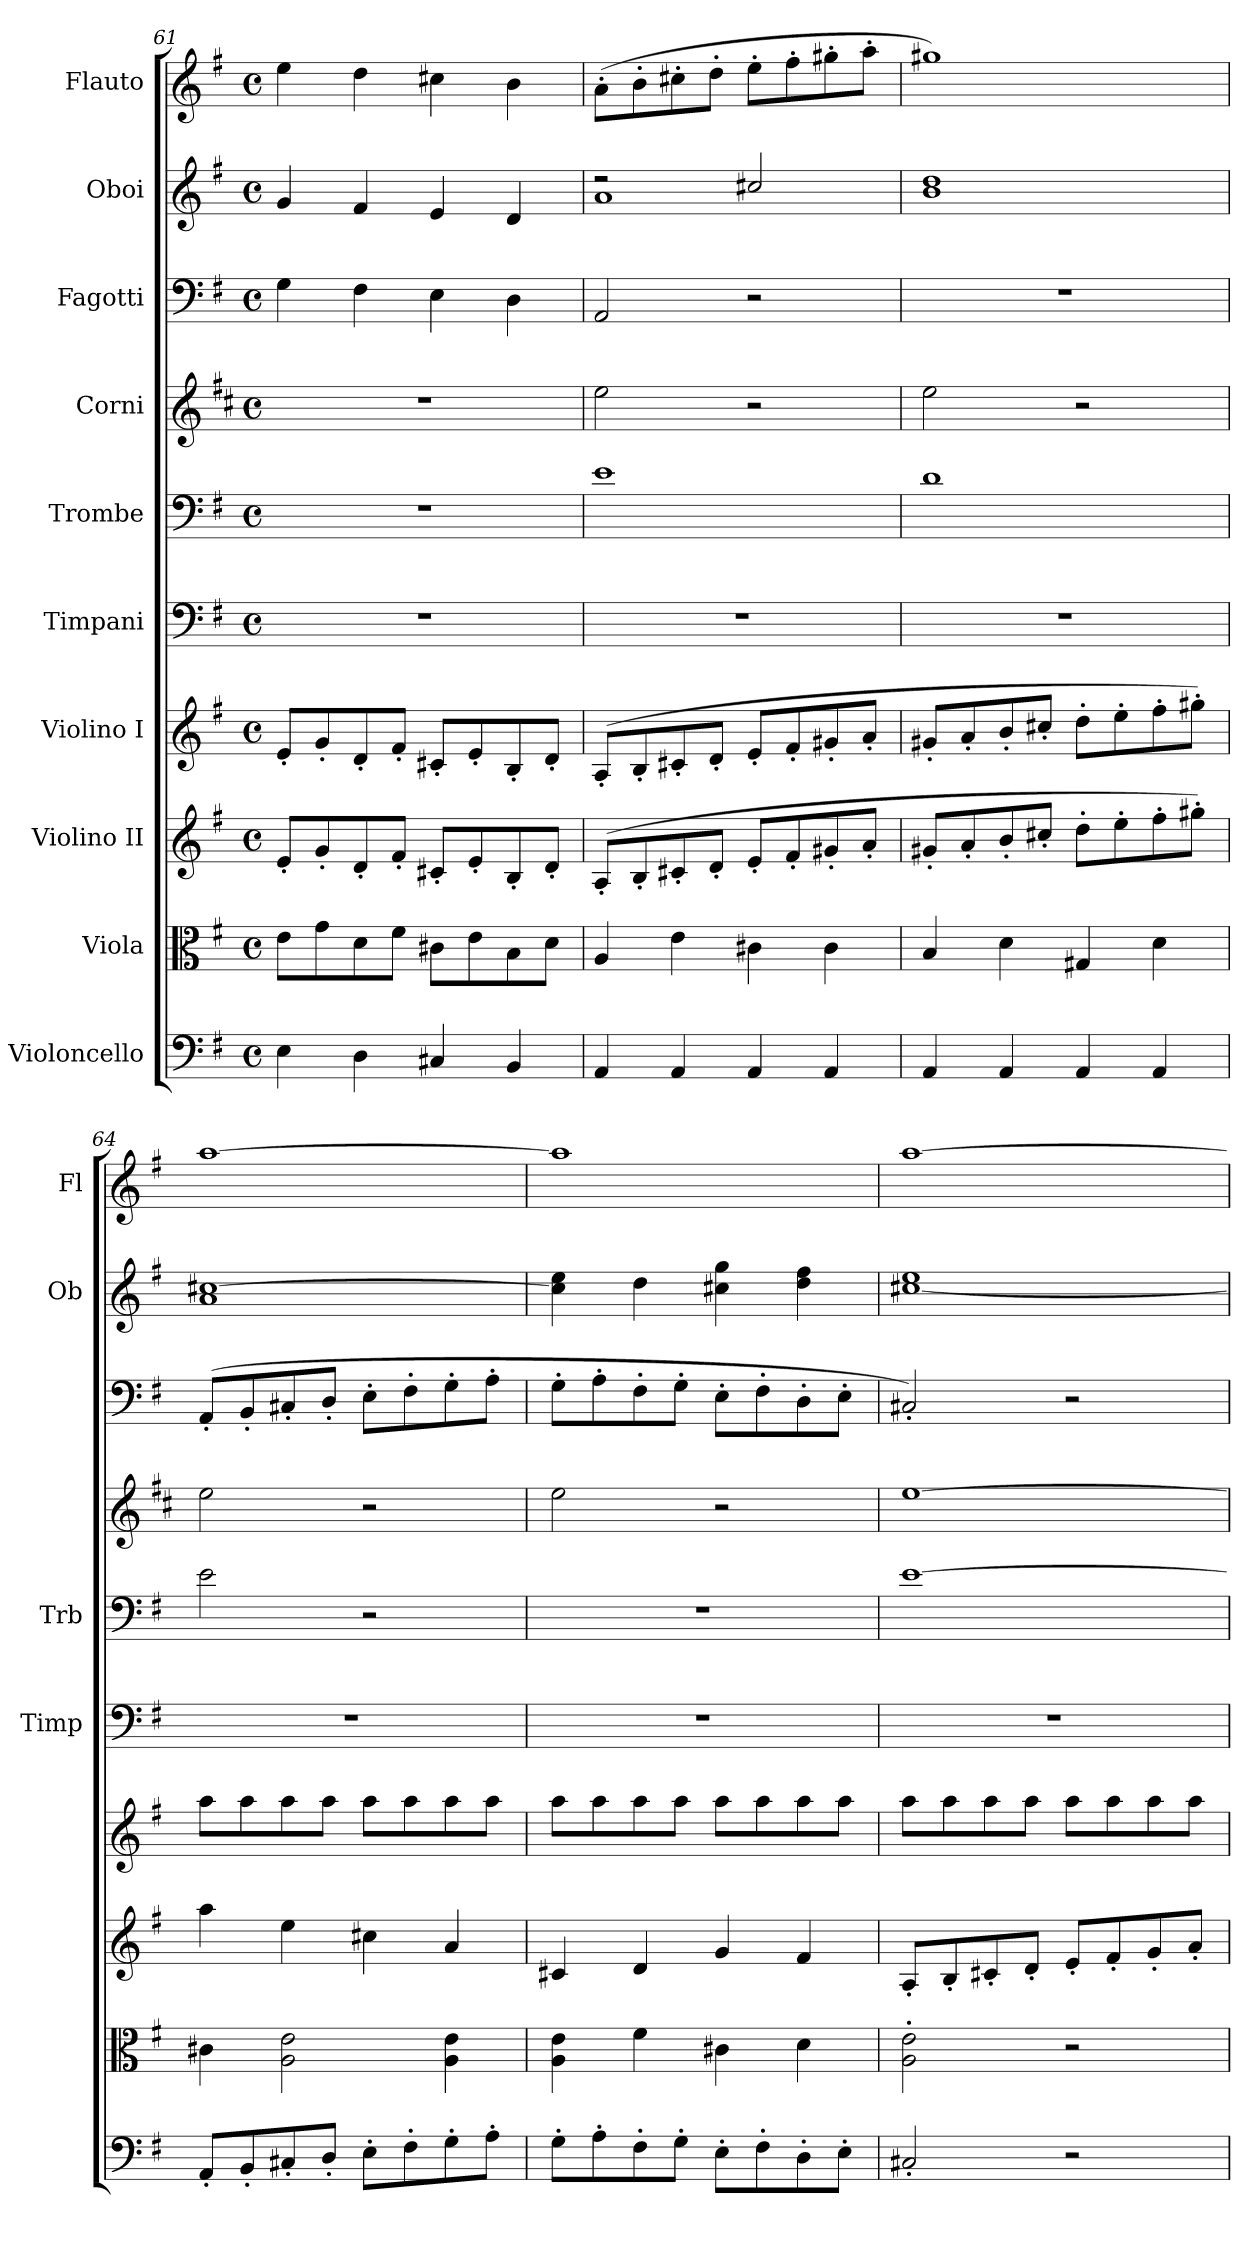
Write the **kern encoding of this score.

**kern	**kern	**kern	**kern	**kern	**kern	**kern	**kern	**kern	**kern
*part10	*part9	*part8	*part7	*part6	*part5	*part4	*part3	*part2	*part1
*staff10	*staff9	*staff8	*staff7	*staff6	*staff5	*staff4	*staff3	*staff2	*staff1
*I"Violoncello	*I"Viola	*I"Violino II	*I"Violino I	*I"Timpani	*I"Trombe	*I"Corni	*I"Fagotti	*I"Oboi	*I"Flauto
*	*	*	*	*I'Timp	*I'Trb	*	*	*I'Ob	*I'Fl
*clefF4	*clefC3	*clefG2	*clefG2	*clefF4	*clefF4	*clefG2	*clefF4	*clefG2	*clefG2
*	*	*	*	*	*	*ITrd4c7	*	*	*
*k[f#]	*k[f#]	*k[f#]	*k[f#]	*k[f#]	*k[f#]	*k[f#]	*k[f#]	*k[f#]	*k[f#]
*M4/4	*M4/4	*M4/4	*M4/4	*M4/4	*M4/4	*M4/4	*M4/4	*M4/4	*M4/4
*met(c)	*met(c)	*met(c)	*met(c)	*met(c)	*met(c)	*met(c)	*met(c)	*met(c)	*met(c)
=61	=61	=61	=61	=61	=61	=61	=61	=61	=61
4E\	8e\L	8e'/L	8e'/L	1r	1r	1r	4G\	4g/	4ee\
.	8g\	8g'/	8g'/	.	.	.	.	.	.
4D\	8d\	8d'/	8d'/	.	.	.	4F#\	4f#/	4dd\
.	8f#\J	8f#'/J	8f#'/J	.	.	.	.	.	.
4C#X/	8c#X\L	8c#X'/L	8c#X'/L	.	.	.	4E\	4e/	4cc#X\
.	8e\	8e'/	8e'/	.	.	.	.	.	.
4BB/	8B\	8B'/	8B'/	.	.	.	4D\	4d/	4b\
.	8d\J	8d'/J	8d'/J	.	.	.	.	.	.
=62	=62	=62	=62	=62	=62	=62	=62	=62	=62
*	*	*	*	*	*	*	*	*^	*
4AA/	4A/	(>8A'/L	(>8A'/L	1r	1e	2a\	2AA/	2r	1a	(>8a'\L
.	.	8B'/	8B'/	.	.	.	.	.	.	8b'\
4AA/	4e\	8c#X'/	8c#X'/	.	.	.	.	.	.	8cc#X'\
.	.	8d'/J	8d'/J	.	.	.	.	.	.	8dd'\J
4AA/	4c#X\	8e'/L	8e'/L	.	.	2r	2r	2cc#X/	.	8ee'\L
.	.	8f#'/	8f#'/	.	.	.	.	.	.	8ff#'\
4AA/	4c#\	8g#X'/	8g#X'/	.	.	.	.	.	.	8gg#X'\
.	.	8a'/J	8a'/J	.	.	.	.	.	.	8aa'\J
*	*	*	*	*	*	*	*	*v	*v	*
=63	=63	=63	=63	=63	=63	=63	=63	=63	=63
4AA/	4B/	8g#X'/L	8g#X'/L	1r	1d	2a\	1r	1b 1dd	1gg#X)
.	.	8a'/	8a'/	.	.	.	.	.	.
4AA/	4d\	8b'/	8b'/	.	.	.	.	.	.
.	.	8cc#X'/J	8cc#X'/J	.	.	.	.	.	.
4AA/	4G#X/	8dd'\L	8dd'\L	.	.	2r	.	.	.
.	.	8ee'\	8ee'\	.	.	.	.	.	.
4AA/	4d\	8ff#'\	8ff#'\	.	.	.	.	.	.
.	.	8gg#X'\J)	8gg#X'\J)	.	.	.	.	.	.
=64	=64	=64	=64	=64	=64	=64	=64	=64	=64
*	*	*	*	*	*	*	*	*^	*
8AA'/L	4c#X\	4aa\	8aa\L	1r	2e\	2a\	(>8AA'/L	[1cc#X	1a	[1aa
8BB'/	.	.	8aa\	.	.	.	8BB'/	.	.	.
8C#X'/	2A\ 2e\	4ee\	8aa\	.	.	.	8C#X'/	.	.	.
8D'/J	.	.	8aa\J	.	.	.	8D'/J	.	.	.
8E'\L	.	4cc#X\	8aa\L	.	2r	2r	8E'\L	.	.	.
8F#'\	.	.	8aa\	.	.	.	8F#'\	.	.	.
8G'\	4A\ 4e\	4a/	8aa\	.	.	.	8G'\	.	.	.
8A'\J	.	.	8aa\J	.	.	.	8A'\J	.	.	.
*	*	*	*	*	*	*	*	*v	*v	*
=65	=65	=65	=65	=65	=65	=65	=65	=65	=65
8G'\L	4A\ 4e\	4c#X/	8aa\L	1r	1r	2a\	8G'\L	4cc#\] 4ee\	1aa]
8A'\	.	.	8aa\	.	.	.	8A'\	.	.
8F#'\	4f#\	4d/	8aa\	.	.	.	8F#'\	4dd\	.
8G'\J	.	.	8aa\J	.	.	.	8G'\J	.	.
8E'\L	4c#X\	4g/	8aa\L	.	.	2r	8E'\L	4cc#X\ 4gg\	.
8F#'\	.	.	8aa\	.	.	.	8F#'\	.	.
8D'\	4d\	4f#/	8aa\	.	.	.	8D'\	4dd\ 4ff#\	.
8E'\J	.	.	8aa\J	.	.	.	8E'\J	.	.
!!LO:PB:g=z
=66	=66	=66	=66	=66	=66	=66	=66	=66	=66
*	*	*	*	*	*	*	*	*^	*
2C#X'/	2A\' 2e\'	8A'/L	8aa\L	1r	[1e	[1a	2C#X'/)	1ee	[1cc#X	[1aa
.	.	8B'/	8aa\	.	.	.	.	.	.	.
.	.	8c#X'/	8aa\	.	.	.	.	.	.	.
.	.	8d'/J	8aa\J	.	.	.	.	.	.	.
2r	2r	8e'/L	8aa\L	.	.	.	2r	.	.	.
.	.	8f#'/	8aa\	.	.	.	.	.	.	.
.	.	8g'/	8aa\	.	.	.	.	.	.	.
.	.	8a'/J	8aa\J	.	.	.	.	.	.	.
*	*	*	*	*	*	*	*	*v	*v	*
=	=	=	=	=	=	=	=	=	=
*-	*-	*-	*-	*-	*-	*-	*-	*-	*-
